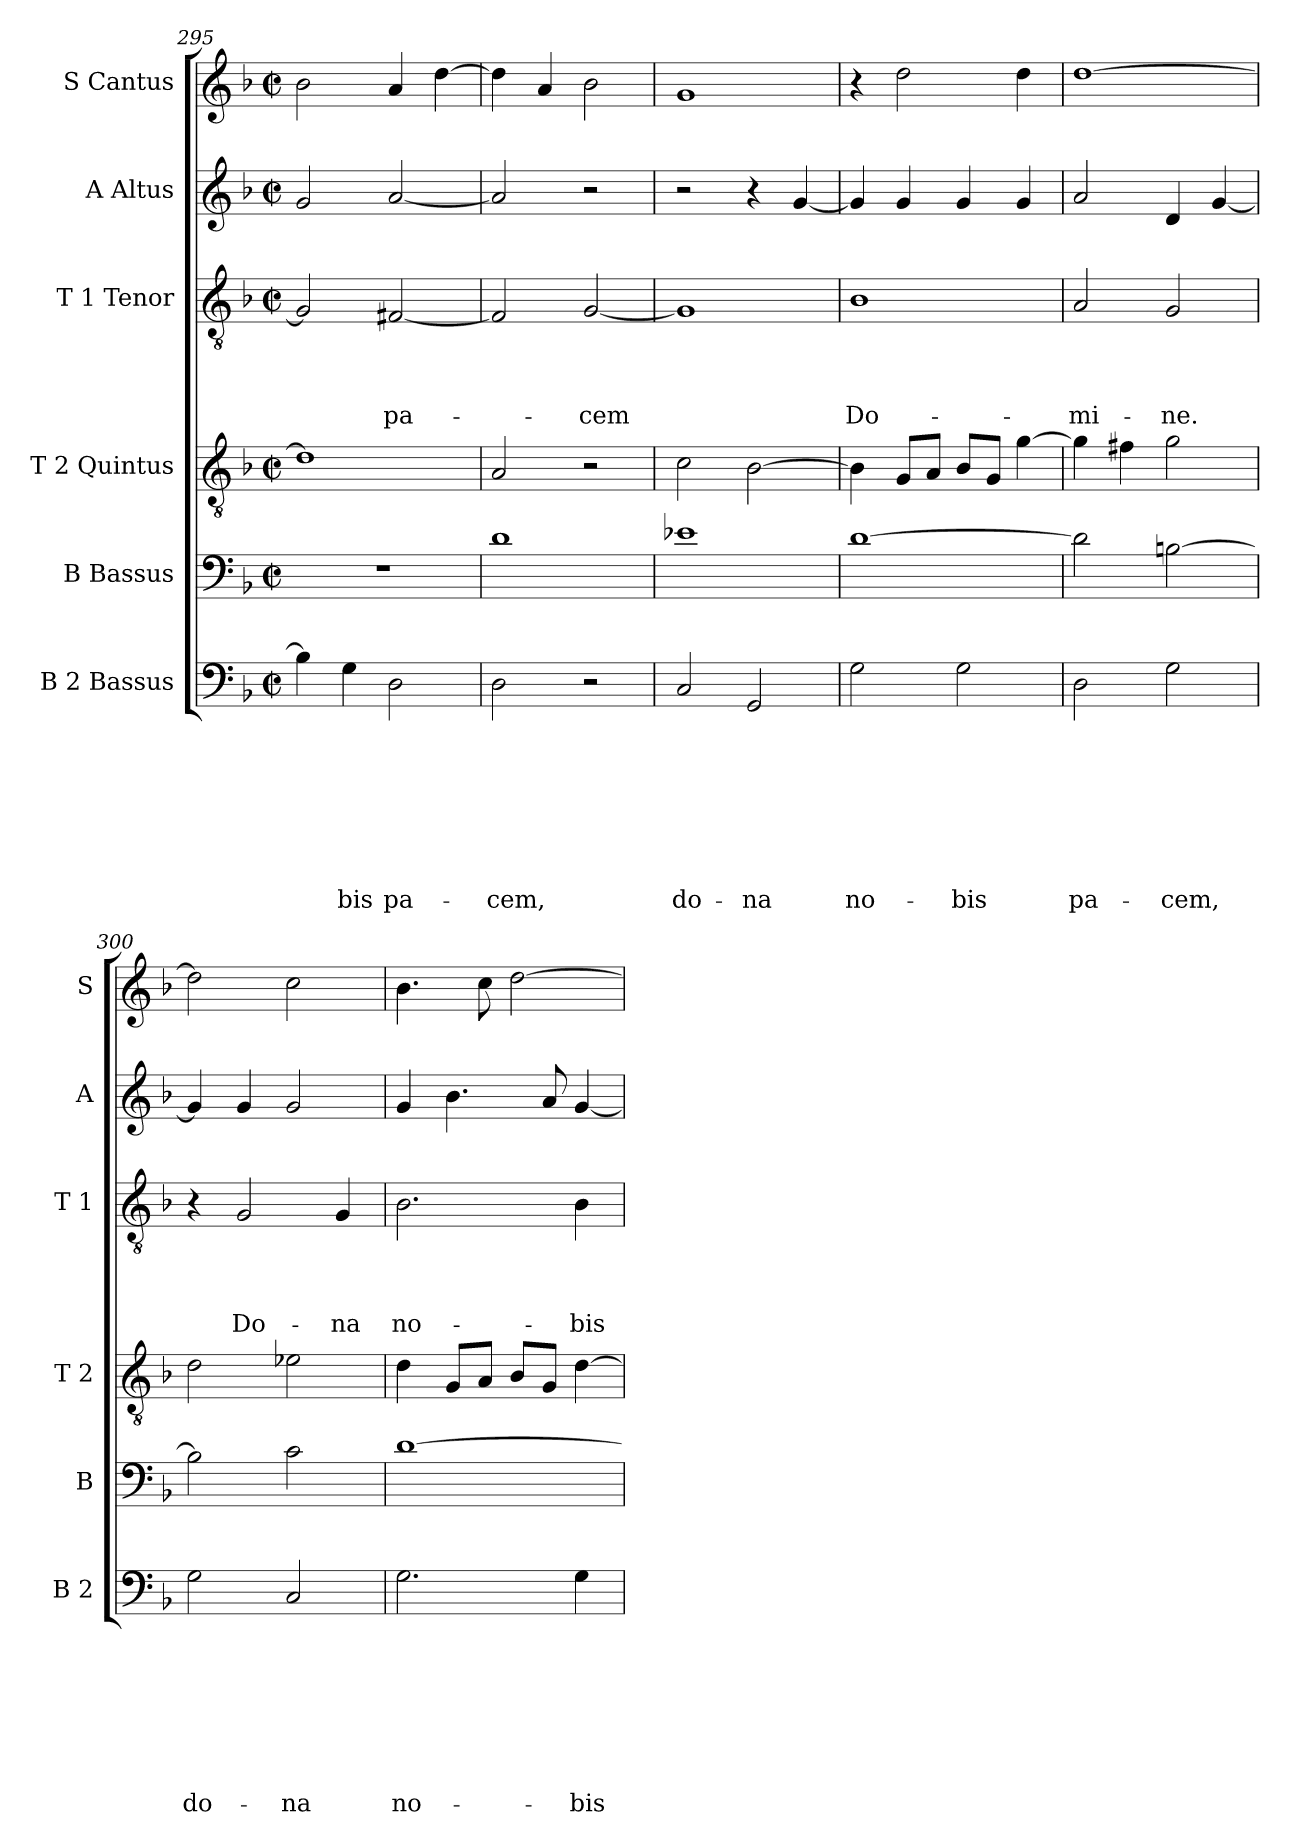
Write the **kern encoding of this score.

**kern	**text	**text	**text	**text	**text	**text	**text	**text	**kern	**kern	**kern	**text	**text	**text	**text	**kern	**kern
*part6	*part6	*part6	*part6	*part6	*part6	*part6	*part6	*part6	*part5	*part4	*part3	*part3	*part3	*part3	*part3	*part2	*part1
*staff6	*staff6	*staff6	*staff6	*staff6	*staff6	*staff6	*staff6	*staff6	*staff5	*staff4	*staff3	*staff3	*staff3	*staff3	*staff3	*staff2	*staff1
*I"B 2 Bassus	*	*	*	*	*	*	*	*	*I"B Bassus	*I"T 2 Quintus	*I"T 1 Tenor	*	*	*	*	*I"A Altus	*I"S Cantus
*I'B 2	*	*	*	*	*	*	*	*	*I'B	*I'T 2	*I'T 1	*	*	*	*	*I'A	*I'S
!!LO:PB:g=z
*clefF4	*	*	*	*	*	*	*	*	*clefF4	*clefGv2	*clefGv2	*	*	*	*	*clefG2	*clefG2
*k[b-]	*	*	*	*	*	*	*	*	*k[b-]	*k[b-]	*k[b-]	*	*	*	*	*k[b-]	*k[b-]
*F:	*	*	*	*	*	*	*	*	*F:	*F:	*F:	*	*	*	*	*F:	*F:
*M2/2	*	*	*	*	*	*	*	*	*M2/2	*M2/2	*M2/2	*	*	*	*	*M2/2	*M2/2
*met(c|)	*	*	*	*	*	*	*	*	*met(c|)	*met(c|)	*met(c|)	*	*	*	*	*met(c|)	*met(c|)
=295	=295	=295	=295	=295	=295	=295	=295	=295	=295	=295	=295	=295	=295	=295	=295	=295	=295
4B-\]	.	.	.	.	.	.	.	.	1r	1d]	2G/]	.	.	.	.	2g/	2b-\
!	!	!	!	!	!	!	!	!LO:LY:b	!	!	!	!	!	!	!	!	!
4G\	.	.	.	.	.	.	.	-bis	.	.	.	.	.	.	.	.	.
!	!	!	!	!	!	!	!	!LO:LY:b	!	!	!	!	!	!	!LO:LY:b	!	!
2D\	.	.	.	.	.	.	.	pa-	.	.	[<2F#X/	.	.	.	-pa-	[<2a/	4a/
.	.	.	.	.	.	.	.	.	.	.	.	.	.	.	.	.	[>4dd\
=296	=296	=296	=296	=296	=296	=296	=296	=296	=296	=296	=296	=296	=296	=296	=296	=296	=296
!	!	!	!	!	!	!	!	!LO:LY:b	!	!	!	!	!	!	!	!	!
2D\	.	.	.	.	.	.	.	-cem,	1d	2A/	2F#/]	.	.	.	.	2a/]	4dd\]
.	.	.	.	.	.	.	.	.	.	.	.	.	.	.	.	.	4a/
!	!	!	!	!	!	!	!	!	!	!	!	!	!	!	!LO:LY:b	!	!
2r	.	.	.	.	.	.	.	.	.	2r	[<2G/	.	.	.	-cem	2r	2b-\
=297	=297	=297	=297	=297	=297	=297	=297	=297	=297	=297	=297	=297	=297	=297	=297	=297	=297
!	!	!	!	!	!	!	!	!LO:LY:b	!	!	!	!	!	!	!	!	!
2C/	.	.	.	.	.	.	.	do-	1e-X	2c\	1G]	.	.	.	.	2r	1g
!	!	!	!	!	!	!	!	!LO:LY:b	!	!	!	!	!	!	!	!	!
2GG/	.	.	.	.	.	.	.	-na	.	[>2B-\	.	.	.	.	.	4r	.
.	.	.	.	.	.	.	.	.	.	.	.	.	.	.	.	[<4g/	.
=298	=298	=298	=298	=298	=298	=298	=298	=298	=298	=298	=298	=298	=298	=298	=298	=298	=298
!	!	!	!	!	!	!	!	!LO:LY:b	!	!	!	!	!	!	!LO:LY:b	!	!
2G\	.	.	.	.	.	.	.	no-	[>1d	4B-\]	1B-	.	.	.	Do-	4g/]	4r
.	.	.	.	.	.	.	.	.	.	8G/L	.	.	.	.	.	4g/	2dd\
.	.	.	.	.	.	.	.	.	.	8A/J	.	.	.	.	.	.	.
!	!	!	!	!	!	!	!	!LO:LY:b	!	!	!	!	!	!	!	!	!
2G\	.	.	.	.	.	.	.	-bis	.	8B-/L	.	.	.	.	.	4g/	.
.	.	.	.	.	.	.	.	.	.	8G/J	.	.	.	.	.	.	.
.	.	.	.	.	.	.	.	.	.	[>4g\	.	.	.	.	.	4g/	4dd\
=299	=299	=299	=299	=299	=299	=299	=299	=299	=299	=299	=299	=299	=299	=299	=299	=299	=299
!	!	!	!	!	!	!	!	!LO:LY:b	!	!	!	!	!	!	!LO:LY:b	!	!
2D\	.	.	.	.	.	.	.	pa-	2d\]	4g\]	2A/	.	.	.	-mi-	2a/	[<1dd
.	.	.	.	.	.	.	.	.	.	4f#X\	.	.	.	.	.	.	.
!	!	!	!	!	!	!	!	!LO:LY:b	!	!	!	!	!	!	!LO:LY:b	!	!
2G\	.	.	.	.	.	.	.	-cem,	[<2Bn\	2g\	2G/	.	.	.	-ne.	4d/	.
.	.	.	.	.	.	.	.	.	.	.	.	.	.	.	.	[<4g/	.
!!LO:LB:g=z
=300	=300	=300	=300	=300	=300	=300	=300	=300	=300	=300	=300	=300	=300	=300	=300	=300	=300
!	!	!	!	!	!	!	!	!LO:LY:b	!	!	!	!	!	!	!	!	!
2G\	.	.	.	.	.	.	.	do-	2B\]	2d\	4r	.	.	.	.	4g/]	2dd\]
!	!	!	!	!	!	!	!	!	!	!	!	!	!	!	!LO:LY:b	!	!
.	.	.	.	.	.	.	.	.	.	.	2G/	.	.	.	Do-	4g/	.
!	!	!	!	!	!	!	!	!LO:LY:b	!	!	!	!	!	!	!	!	!
2C/	.	.	.	.	.	.	.	-na	2c\	2e-X\	.	.	.	.	.	2g/	2cc\
!	!	!	!	!	!	!	!	!	!	!	!	!	!	!	!LO:LY:b	!	!
.	.	.	.	.	.	.	.	.	.	.	4G/	.	.	.	-na	.	.
=301	=301	=301	=301	=301	=301	=301	=301	=301	=301	=301	=301	=301	=301	=301	=301	=301	=301
!	!	!	!	!	!	!	!	!LO:LY:b	!	!	!	!	!	!	!LO:LY:b	!	!
2.G\	.	.	.	.	.	.	.	no-	[>1d	4d\	2.B-\	.	.	.	no-	4g/	4.b-\
.	.	.	.	.	.	.	.	.	.	8G/L	.	.	.	.	.	4.b-\	.
.	.	.	.	.	.	.	.	.	.	8A/J	.	.	.	.	.	.	8cc\
.	.	.	.	.	.	.	.	.	.	8B-/L	.	.	.	.	.	.	[>2dd\
.	.	.	.	.	.	.	.	.	.	8G/J	.	.	.	.	.	8a/	.
!	!	!	!	!	!	!	!	!LO:LY:b	!	!	!	!	!	!	!LO:LY:b	!	!
4G\	.	.	.	.	.	.	.	-bis	.	[>4d\	4B-\	.	.	.	-bis	[<4g/	.
=	=	=	=	=	=	=	=	=	=	=	=	=	=	=	=	=	=
*-	*-	*-	*-	*-	*-	*-	*-	*-	*-	*-	*-	*-	*-	*-	*-	*-	*-
